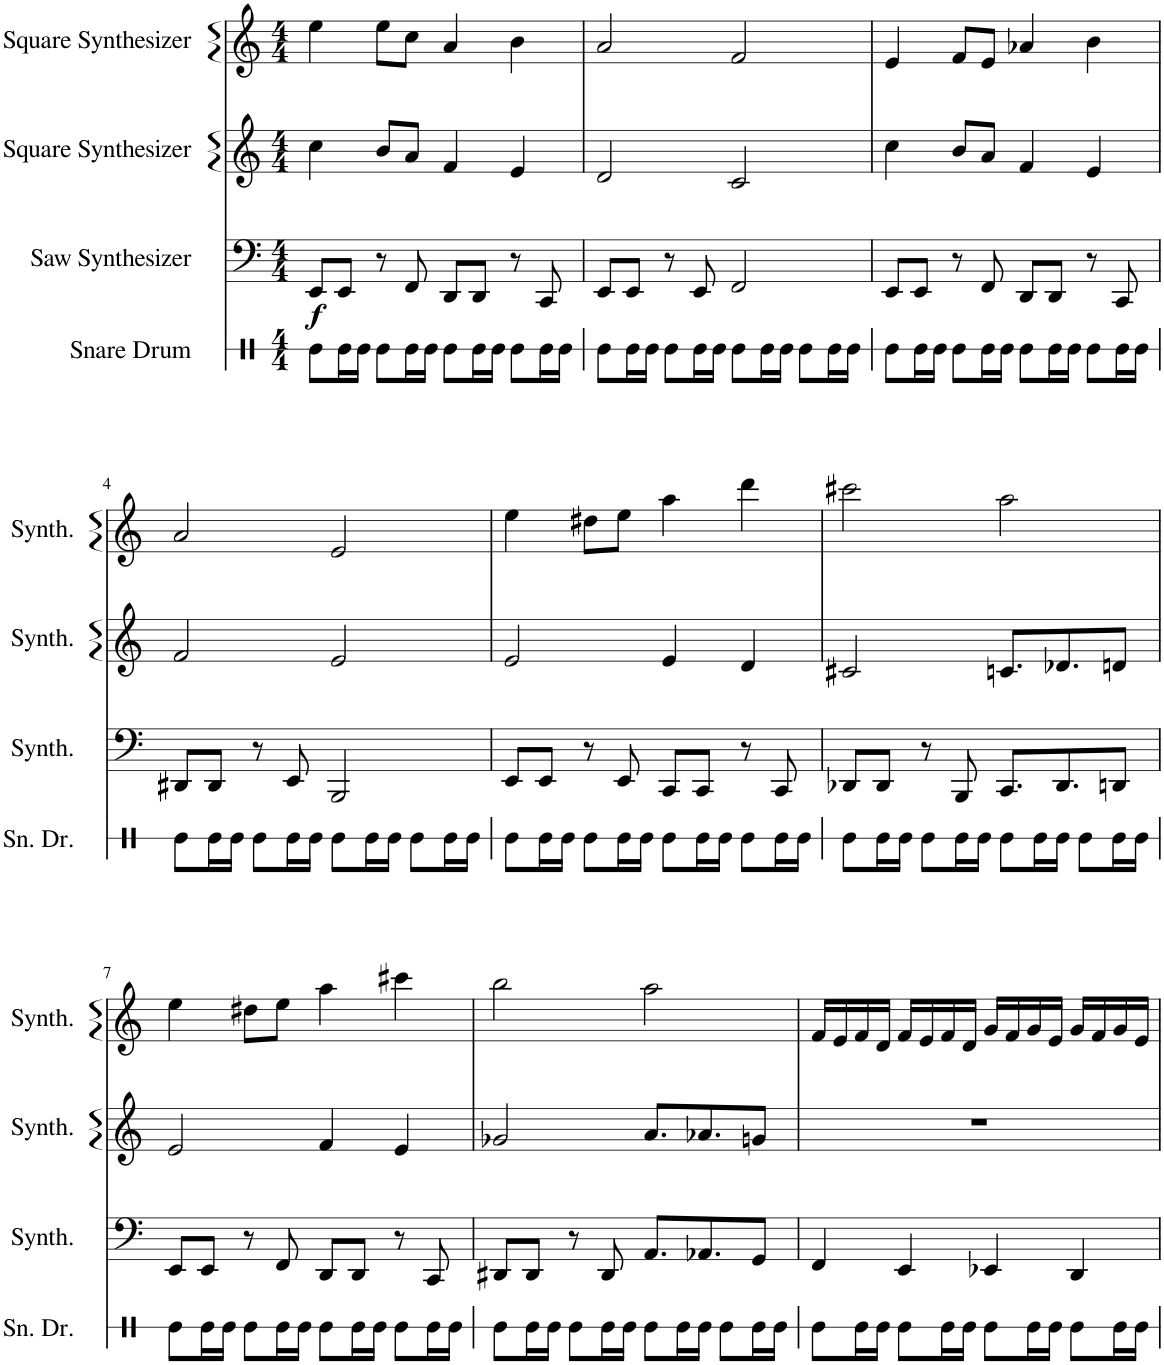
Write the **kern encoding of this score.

**kern	**kern	**dynam	**kern	**kern
*part4	*part3	*part3	*part2	*part1
*staff4	*staff3	*staff3	*staff2	*staff1
*I"Snare Drum	*I"Saw Synthesizer	*	*I"Square Synthesizer	*I"Square Synthesizer
*I'Sn. Dr.	*I'Synth.	*	*I'Synth.	*I'Synth.
*stria1	*	*	*	*
*clefX	*clefF4	*	*clefG2	*clefG2
*k[]	*k[]	*	*k[]	*k[]
*M4/4	*M4/4	*	*M4/4	*M4/4
=1	=1	=1	=1	=1
!	!	!LO:DY:b	!	!
8Re\L	8EE/L	f	4cc\	4ee\
16Re\L	8EE/J	.	.	.
16Re\JJ	.	.	.	.
8Re\L	8r	.	8b/L	8ee\L
16Re\L	8FF/	.	8a/J	8cc\J
16Re\JJ	.	.	.	.
8Re\L	8DD/L	.	4f/	4a/
16Re\L	8DD/J	.	.	.
16Re\JJ	.	.	.	.
8Re\L	8r	.	4e/	4b\
16Re\L	8CC/	.	.	.
16Re\JJ	.	.	.	.
=2	=2	=2	=2	=2
8Re\L	8EE/L	.	2d/	2a/
16Re\L	8EE/J	.	.	.
16Re\JJ	.	.	.	.
8Re\L	8r	.	.	.
16Re\L	8EE/	.	.	.
16Re\JJ	.	.	.	.
8Re\L	2FF/	.	2c/	2f/
16Re\L	.	.	.	.
16Re\JJ	.	.	.	.
8Re\L	.	.	.	.
16Re\L	.	.	.	.
16Re\JJ	.	.	.	.
=3	=3	=3	=3	=3
8Re\L	8EE/L	.	4cc\	4e/
16Re\L	8EE/J	.	.	.
16Re\JJ	.	.	.	.
8Re\L	8r	.	8b/L	8f/L
16Re\L	8FF/	.	8a/J	8e/J
16Re\JJ	.	.	.	.
8Re\L	8DD/L	.	4f/	4a-X/
16Re\L	8DD/J	.	.	.
16Re\JJ	.	.	.	.
8Re\L	8r	.	4e/	4b\
16Re\L	8CC/	.	.	.
16Re\JJ	.	.	.	.
!!LO:LB:g=z
=4	=4	=4	=4	=4
8Re\L	8DD#X/L	.	2f/	2a/
16Re\L	8DD#/J	.	.	.
16Re\JJ	.	.	.	.
8Re\L	8r	.	.	.
16Re\L	8EE/	.	.	.
16Re\JJ	.	.	.	.
8Re\L	2BBB/	.	2e/	2e/
16Re\L	.	.	.	.
16Re\JJ	.	.	.	.
8Re\L	.	.	.	.
16Re\L	.	.	.	.
16Re\JJ	.	.	.	.
=5	=5	=5	=5	=5
8Re\L	8EE/L	.	2e/	4ee\
16Re\L	8EE/J	.	.	.
16Re\JJ	.	.	.	.
8Re\L	8r	.	.	8dd#X\L
16Re\L	8EE/	.	.	8ee\J
16Re\JJ	.	.	.	.
8Re\L	8CC/L	.	4e/	4aa\
16Re\L	8CC/J	.	.	.
16Re\JJ	.	.	.	.
8Re\L	8r	.	4d/	4ddd\
16Re\L	8CC/	.	.	.
16Re\JJ	.	.	.	.
=6	=6	=6	=6	=6
8Re\L	8DD-X/L	.	2c#X/	2ccc#X\
16Re\L	8DD-/J	.	.	.
16Re\JJ	.	.	.	.
8Re\L	8r	.	.	.
16Re\L	8BBB/	.	.	.
16Re\JJ	.	.	.	.
8Re\L	8.CC/L	.	8.cn/L	2aa\
16Re\L	.	.	.	.
16Re\JJ	8.DD-/	.	8.d-X/	.
8Re\L	.	.	.	.
16Re\L	8DDn/J	.	8dn/J	.
16Re\JJ	.	.	.	.
!!LO:LB:g=z
=7	=7	=7	=7	=7
8Re\L	8EE/L	.	2e/	4ee\
16Re\L	8EE/J	.	.	.
16Re\JJ	.	.	.	.
8Re\L	8r	.	.	8dd#X\L
16Re\L	8FF/	.	.	8ee\J
16Re\JJ	.	.	.	.
8Re\L	8DD/L	.	4f/	4aa\
16Re\L	8DD/J	.	.	.
16Re\JJ	.	.	.	.
8Re\L	8r	.	4e/	4ccc#X\
16Re\L	8CC/	.	.	.
16Re\JJ	.	.	.	.
=8	=8	=8	=8	=8
8Re\L	8DD#X/L	.	2g-X/	2bb\
16Re\L	8DD#/J	.	.	.
16Re\JJ	.	.	.	.
8Re\L	8r	.	.	.
16Re\L	8DD#/	.	.	.
16Re\JJ	.	.	.	.
8Re\L	8.AA/L	.	8.a/L	2aa\
16Re\L	.	.	.	.
16Re\JJ	8.AA-X/	.	8.a-X/	.
8Re\L	.	.	.	.
16Re\L	8GG/J	.	8gn/J	.
16Re\JJ	.	.	.	.
=9	=9	=9	=9	=9
8Re\L	4FF/	.	1r	16f/LL
.	.	.	.	16e/
16Re\L	.	.	.	16f/
16Re\JJ	.	.	.	16d/JJ
8Re\L	4EE/	.	.	16f/LL
.	.	.	.	16e/
16Re\L	.	.	.	16f/
16Re\JJ	.	.	.	16d/JJ
8Re\L	4EE-X/	.	.	16g/LL
.	.	.	.	16f/
16Re\L	.	.	.	16g/
16Re\JJ	.	.	.	16e/JJ
8Re\L	4DD/	.	.	16g/LL
.	.	.	.	16f/
16Re\L	.	.	.	16g/
16Re\JJ	.	.	.	16e/JJ
=	=	=	=	=
*-	*-	*-	*-	*-
